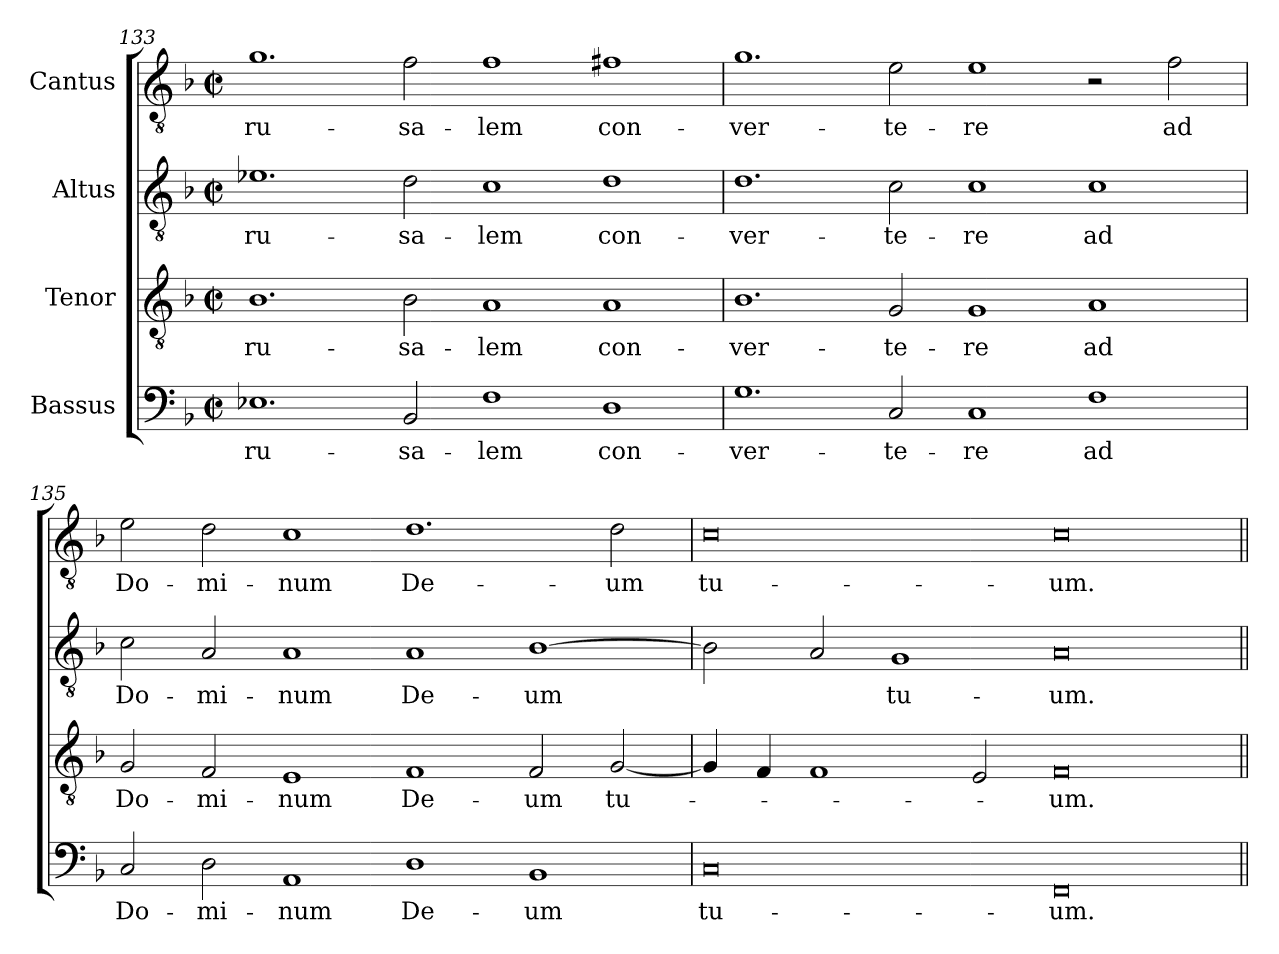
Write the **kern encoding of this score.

**kern	**text	**kern	**text	**kern	**text	**kern	**text
*part4	*part4	*part3	*part3	*part2	*part2	*part1	*part1
*staff4	*staff4	*staff3	*staff3	*staff2	*staff2	*staff1	*staff1
*I"Bassus	*	*I"Tenor	*	*I"Altus	*	*I"Cantus	*
*clefF4	*	*clefGv2	*	*clefGv2	*	*clefGv2	*
*k[b-]	*	*k[b-]	*	*k[b-]	*	*k[b-]	*
*F:	*	*F:	*	*F:	*	*F:	*
*M2/2	*	*M2/2	*	*M2/2	*	*M2/2	*
*met(c|)	*	*met(c|)	*	*met(c|)	*	*met(c|)	*
=133	=133	=133	=133	=133	=133	=133	=133
!	!LO:LY:b	!	!LO:LY:b	!	!LO:LY:b	!	!LO:LY:b
1.E-X	-ru-	1.B-	-ru-	1.e-X	-ru-	1.g	-ru-
!	!LO:LY:b	!	!LO:LY:b	!	!LO:LY:b	!	!LO:LY:b
2BB-/	-sa-	2B-\	-sa-	2d\	-sa-	2f\	-sa-
!	!LO:LY:b	!	!LO:LY:b	!	!LO:LY:b	!	!LO:LY:b
1F	-lem	1A	-lem	1c	-lem	1f	-lem
!	!LO:LY:b	!	!LO:LY:b	!	!LO:LY:b	!	!LO:LY:b
1D	con-	1A	con-	1d	con-	1f#X	con-
=134	=134	=134	=134	=134	=134	=134	=134
!	!LO:LY:b	!	!LO:LY:b	!	!LO:LY:b	!	!LO:LY:b
1.G	-ver-	1.B-	-ver-	1.d	-ver-	1.g	-ver-
!	!LO:LY:b	!	!LO:LY:b	!	!LO:LY:b	!	!LO:LY:b
2C/	-te-	2G/	-te-	2c\	-te-	2e\	-te-
!	!LO:LY:b	!	!LO:LY:b	!	!LO:LY:b	!	!LO:LY:b
1C	-re	1G	-re	1c	-re	1e	-re
!	!LO:LY:b	!	!LO:LY:b	!	!LO:LY:b	!	!
1F	ad	1A	ad	1c	ad	2r	.
!	!	!	!	!	!	!	!LO:LY:b
.	.	.	.	.	.	2f\	ad
=135	=135	=135	=135	=135	=135	=135	=135
!	!LO:LY:b	!	!LO:LY:b	!	!LO:LY:b	!	!LO:LY:b
2C/	Do-	2G/	Do-	2c\	Do-	2e\	Do-
!	!LO:LY:b	!	!LO:LY:b	!	!LO:LY:b	!	!LO:LY:b
2D\	-mi-	2F/	-mi-	2A/	-mi-	2d\	-mi-
!	!LO:LY:b	!	!LO:LY:b	!	!LO:LY:b	!	!LO:LY:b
1AA	-num	1E	-num	1A	-num	1c	-num
!	!LO:LY:b	!	!LO:LY:b	!	!LO:LY:b	!	!LO:LY:b
1D	De-	1F	De-	1A	De-	1.d	De-
!	!LO:LY:b	!	!LO:LY:b	!	!LO:LY:b	!	!
1BB-	-um	2F/	-um	[1B-	-um	.	.
!	!	!	!LO:LY:b	!	!	!	!LO:LY:b
.	.	[2G/	tu-	.	.	2d\	-um
=136	=136	=136	=136	=136	=136	=136	=136
!	!LO:LY:b	!	!	!	!	!	!LO:LY:b
0C	tu-	4G/]	.	2B-\]	.	0c	tu-
.	.	4F/	.	.	.	.	.
.	.	1F	.	2A/	.	.	.
!	!	!	!	!	!LO:LY:b	!	!
.	.	.	.	1G	tu-	.	.
.	.	2E/	.	.	.	.	.
!	!LO:LY:b	!	!LO:LY:b	!	!LO:LY:b	!	!LO:LY:b
0FF	-um.	0F	-um.	0A	-um.	0c	-um.
=||	=||	=||	=||	=||	=||	=||	=||
*-	*-	*-	*-	*-	*-	*-	*-
